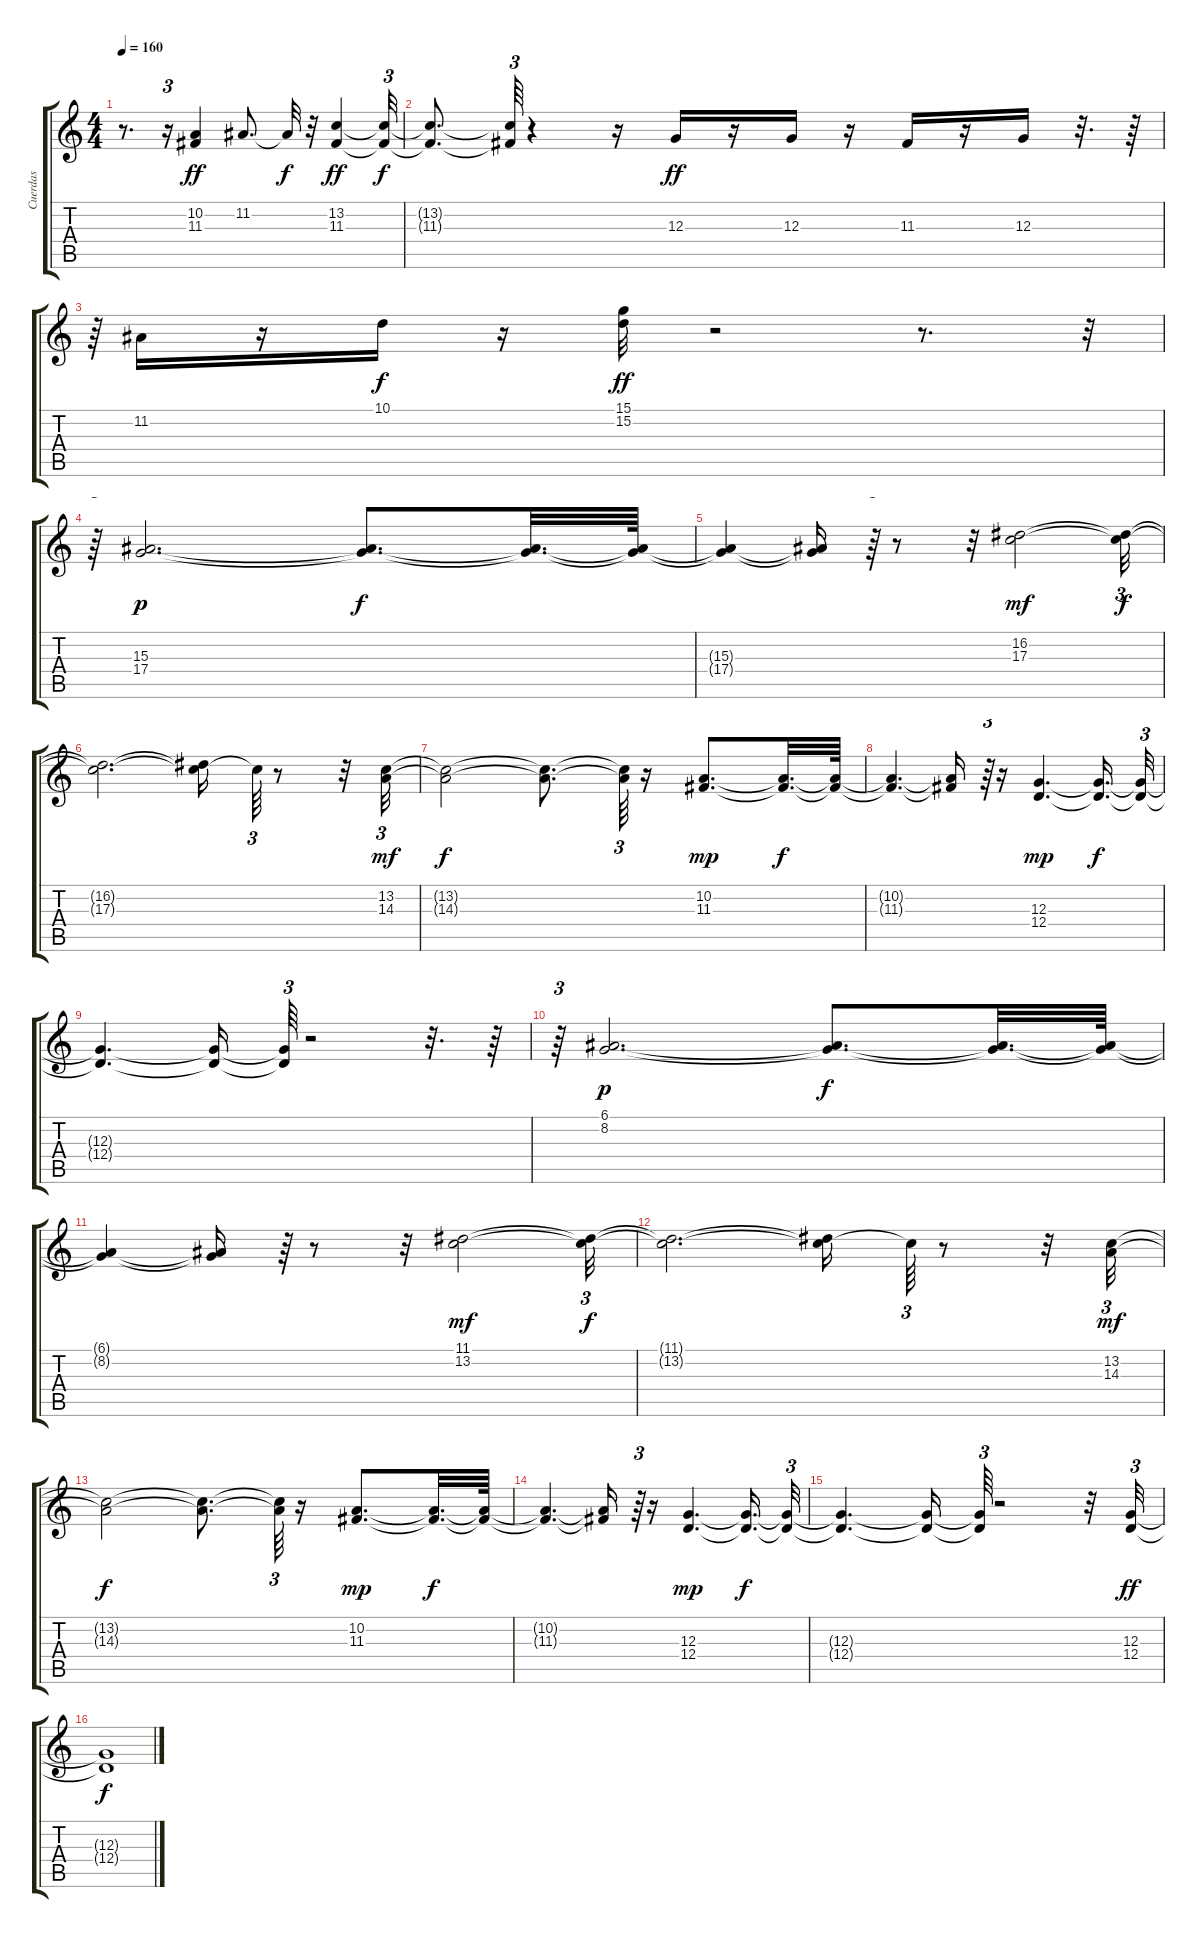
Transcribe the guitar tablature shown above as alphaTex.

\track ("Cuerdas" "Cuerdas") {instrument synthstrings2}
\staff {score tabs}
\tuning (E4 B3 G3 D3 A2 E2) {hide}
\ts (4 4)
\tempo 160
\clef g2
\ks c
r.8{d dy f} r.16{tu (3 2)} (10.2 11.3).4{dy ff} 11.2.8{d} 11.2{t}.32{dy f} r.32 (13.2 11.3).4{dy ff} (13.2{t} 11.3{t}).32{tu (3 2) dy f} |
(13.2{t} 11.3{t}).8{d} (13.2{t} 11.3{t}).64{tu (3 2)} r.4 r.16 12.3.16{dy ff} r.16 12.3.16 r.16 11.3.16 r.16 12.3.16 r.32{d} r.64 |
r.64{tu (3 2)} 11.2.16 r.16 10.1.16{dy f} r.16 (15.1 15.2).32{dy ff} r.2 r.8{d} r.32{tu (3 2)} |
r.64{tu (3 2)} (15.3 17.4).2{d dy p} (15.3{t} 17.4{t}).8{d dy f} (15.3{t} 17.4{t}).32{d} (15.3{t} 17.4{t}).64 |
(15.3{t} 17.4{t}).4 (15.3{t} 17.4{t}).16 r.64{tu (3 2)} r.8 r.32 (16.2 17.3).2{dy mf} (16.2{t} 17.3{t}).32{tu (3 2) dy f} |
(16.2{t} 17.3{t}).2{d} (16.2{t} 17.3{t}).16 17.3{t}.64{tu (3 2)} r.8 r.32 (13.2 14.3).32{tu (3 2) dy mf} |
(13.2{t} 14.3{t}).2{dy f} (13.2{t} 14.3{t}).8{d} (13.2{t} 14.3{t}).64{tu (3 2)} r.16 (10.2 11.3).8{d dy mp} (10.2{t} 11.3{t}).32{d dy f} (10.2{t} 11.3{t}).64 |
(10.2{t} 11.3{t}).4{d} (10.2{t} 11.3{t}).16 r.64{tu (3 2)} r.16 (12.3 12.4).4{d dy mp} (12.3{t} 12.4{t}).16{d dy f} (12.3{t} 12.4{t}).32{tu (3 2)} |
(12.3{t} 12.4{t}).4{d} (12.3{t} 12.4{t}).16 (12.3{t} 12.4{t}).64{tu (3 2)} r.2 r.32{d} r.64 |
r.64{tu (3 2)} (6.1 8.2).2{d dy p} (6.1{t} 8.2{t}).8{d dy f} (6.1{t} 8.2{t}).32{d} (6.1{t} 8.2{t}).64 |
(6.1{t} 8.2{t}).4 (6.1{t} 8.2{t}).16 r.64{tu (3 2)} r.8 r.32 (11.1 13.2).2{dy mf} (11.1{t} 13.2{t}).32{tu (3 2) dy f} |
(11.1{t} 13.2{t}).2{d} (11.1{t} 13.2{t}).16 13.2{t}.64{tu (3 2)} r.8 r.32 (13.2 14.3).32{tu (3 2) dy mf} |
(13.2{t} 14.3{t}).2{dy f} (13.2{t} 14.3{t}).8{d} (13.2{t} 14.3{t}).64{tu (3 2)} r.16 (10.2 11.3).8{d dy mp} (10.2{t} 11.3{t}).32{d dy f} (10.2{t} 11.3{t}).64 |
(10.2{t} 11.3{t}).4{d} (10.2{t} 11.3{t}).16 r.64{tu (3 2)} r.16 (12.3 12.4).4{d dy mp} (12.3{t} 12.4{t}).16{d dy f} (12.3{t} 12.4{t}).32{tu (3 2)} |
(12.3{t} 12.4{t}).4{d} (12.3{t} 12.4{t}).16 (12.3{t} 12.4{t}).64{tu (3 2)} r.2 r.32 (12.3 12.4).32{tu (3 2) dy ff} |
(12.3{t} 12.4{t}).1{dy f}
